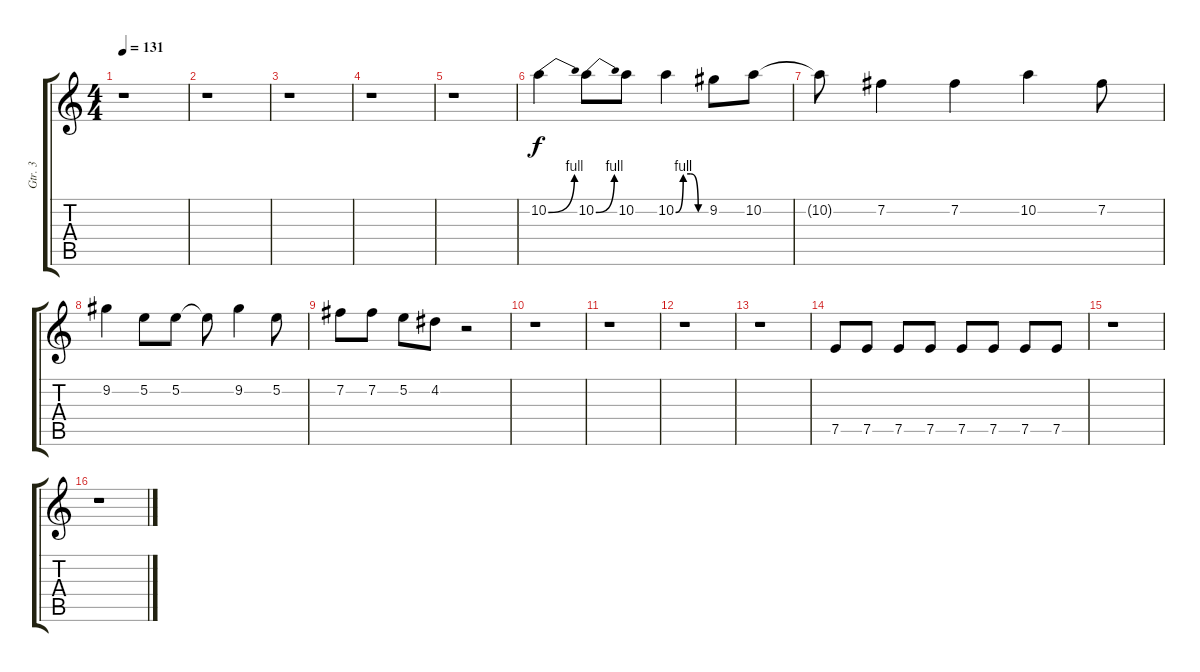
\track ("Gtr. 3" "Gtr. 3") {instrument distortionguitar}
\staff {score tabs}
\tuning (E4 B3 G3 D3 A2 E2) {hide}
\ts (4 4)
\tempo 131
\clef g2
\ks c
r.1{dy f} |
r.1 |
r.1 |
r.1 |
r.1 |
10.2{be (bend 0 0 60 4)}.4 10.2{be (bend 0 0 60 4)}.8 10.2.8 10.2{be (custom 0 0 15 4 30 4 45 0 60 0)}.4 9.2.8 10.2.8 |
10.2{t}.8 7.2.4 7.2.4 10.2.4 7.2.8 |
9.2.4 5.2.8 5.2.8 5.2{t}.8 9.2.4 5.2.8 |
7.2.8 7.2.8 5.2.8 4.2.8 r.2 |
r.1 |
r.1 |
r.1 |
r.1 |
7.5.8 7.5.8 7.5.8 7.5.8 7.5.8 7.5.8 7.5.8 7.5.8 |
r.1 |
r.1
